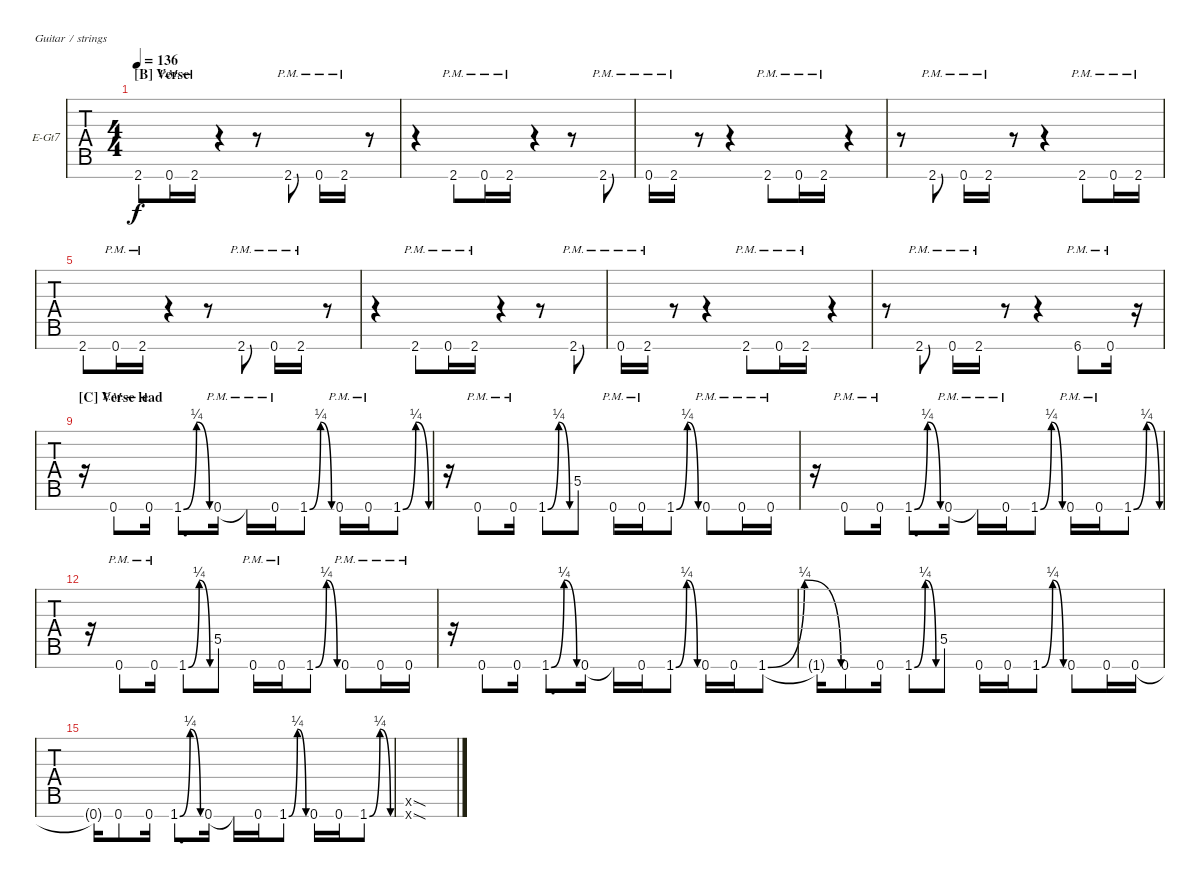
\defaultSystemsLayout 4
\bracketExtendMode groupsimilarinstruments
\firstSystemTrackNameOrientation horizontal
\otherSystemsTrackNameOrientation horizontal
\defaultBarNumberDisplay FirstOfSystem
\track ("Rhythm Right" "E-Gt7") {multiBarRest instrument distortionguitar}
\staff {tabs}
\tuning (E4 B3 G3 D3 A2 E2 B1)
\ts (4 4)
\section ("B" "Verse")
\tempo 136
\clef g2
\ks c
2.7.8{dy f} 0.7{pm}.16 2.7{pm}.16 r.4 r.8 2.7{pm}.8 0.7{pm}.16 2.7{pm}.16 r.8 |
r.4 2.7{pm}.8 0.7{pm}.16 2.7{pm}.16 r.4 r.8 2.7{pm}.8 |
0.7{pm}.16 2.7{pm}.16 r.8 r.4 2.7{pm}.8 0.7{pm}.16 2.7{pm}.16 r.4 |
r.8 2.7{pm}.8 0.7{pm}.16 2.7{pm}.16 r.8 r.4 2.7{pm}.8 0.7{pm}.16 2.7{pm}.16 |
2.7.8 0.7{pm}.16 2.7{pm}.16 r.4 r.8 2.7{pm}.8 0.7{pm}.16 2.7{pm}.16 r.8 |
r.4 2.7{pm}.8 0.7{pm}.16 2.7{pm}.16 r.4 r.8 2.7{pm}.8 |
0.7{pm}.16 2.7{pm}.16 r.8 r.4 2.7{pm}.8 0.7{pm}.16 2.7{pm}.16 r.4 |
r.8 2.7{pm}.8 0.7{pm}.16 2.7{pm}.16 r.8 r.4 6.7{pm}.8 0.7{pm}.16 r.16 |
\section ("C" "Verse lead")
r.16 0.7{pm}.8 0.7{pm}.16 1.7{be (bendrelease 0 0 9.6 1 20.4 1 30 0)}.8{d} 0.7{pm}.16 0.7{pm t}.16 0.7{pm}.16 1.7{be (bendrelease 0 0 10.2 1 20.4 1 30 0)}.8 0.7{pm}.16 0.7{pm}.16 1.7{be (bendrelease 0 0 9.6 1 20.4 1 30 0)}.8 |
r.16 0.7{pm}.8 0.7{pm}.16 1.7{be (bendrelease 0 0 9.6 1 20.4 1 30 0)}.8 5.5.8 0.7{pm}.16 0.7{pm}.16 1.7{be (bendrelease 0 0 9.6 1 20.4 1 30 0)}.8 0.7{pm}.8 0.7{pm}.16 0.7{pm}.16 |
r.16 0.7{pm}.8 0.7{pm}.16 1.7{be (bendrelease 0 0 9.6 1 20.4 1 30 0)}.8{d} 0.7{pm}.16 0.7{pm t}.16 0.7{pm}.16 1.7{be (bendrelease 0 0 9.6 1 20.4 1 30 0)}.8 0.7{pm}.16 0.7{pm}.16 1.7{be (bendrelease 0 0 9.6 1 20.4 1 30 0)}.8 |
r.16 0.7{pm}.8 0.7{pm}.16 1.7{be (bendrelease 0 0 9.6 1 20.4 1 30 0)}.8 5.5.8 0.7{pm}.16 0.7{pm}.16 1.7{be (bendrelease 0 0 9.6 1 20.4 1 30 0)}.8 0.7{pm}.8 0.7{pm}.16 0.7{pm}.16 |
r.16 0.7.8 0.7.16 1.7{be (bendrelease 0 0 9.6 1 20.4 1 30 0)}.8{d} 0.7.16 0.7{t}.16 0.7.16 1.7{be (bendrelease 0 0 9.6 1 20.4 1 30 0)}.8 0.7.16 0.7.16 1.7{be (bendrelease 0 0 9.6 1 20.4 1 30 0)}.8 |
1.7{t}.16 0.7.8 0.7.16 1.7{be (bendrelease 0 0 9.6 1 20.4 1 30 0)}.8 5.5.8 0.7.16 0.7.16 1.7{be (bendrelease 0 0 9.6 1 20.4 1 30 0)}.8 0.7.8 0.7.16 0.7.16 |
0.7{t}.16 0.7.8 0.7.16 1.7{be (bendrelease 0 0 9.6 1 20.4 1 30 0)}.8{d} 0.7.16 0.7{t}.16 0.7.16 1.7{be (bendrelease 0 0 9.6 1 20.4 1 30 0)}.8 0.7.16 0.7.16 1.7{be (bendrelease 0 0 9.6 1 20.4 1 30 0)}.8 |
(12.7{sod x} 12.6{sod x}).1
